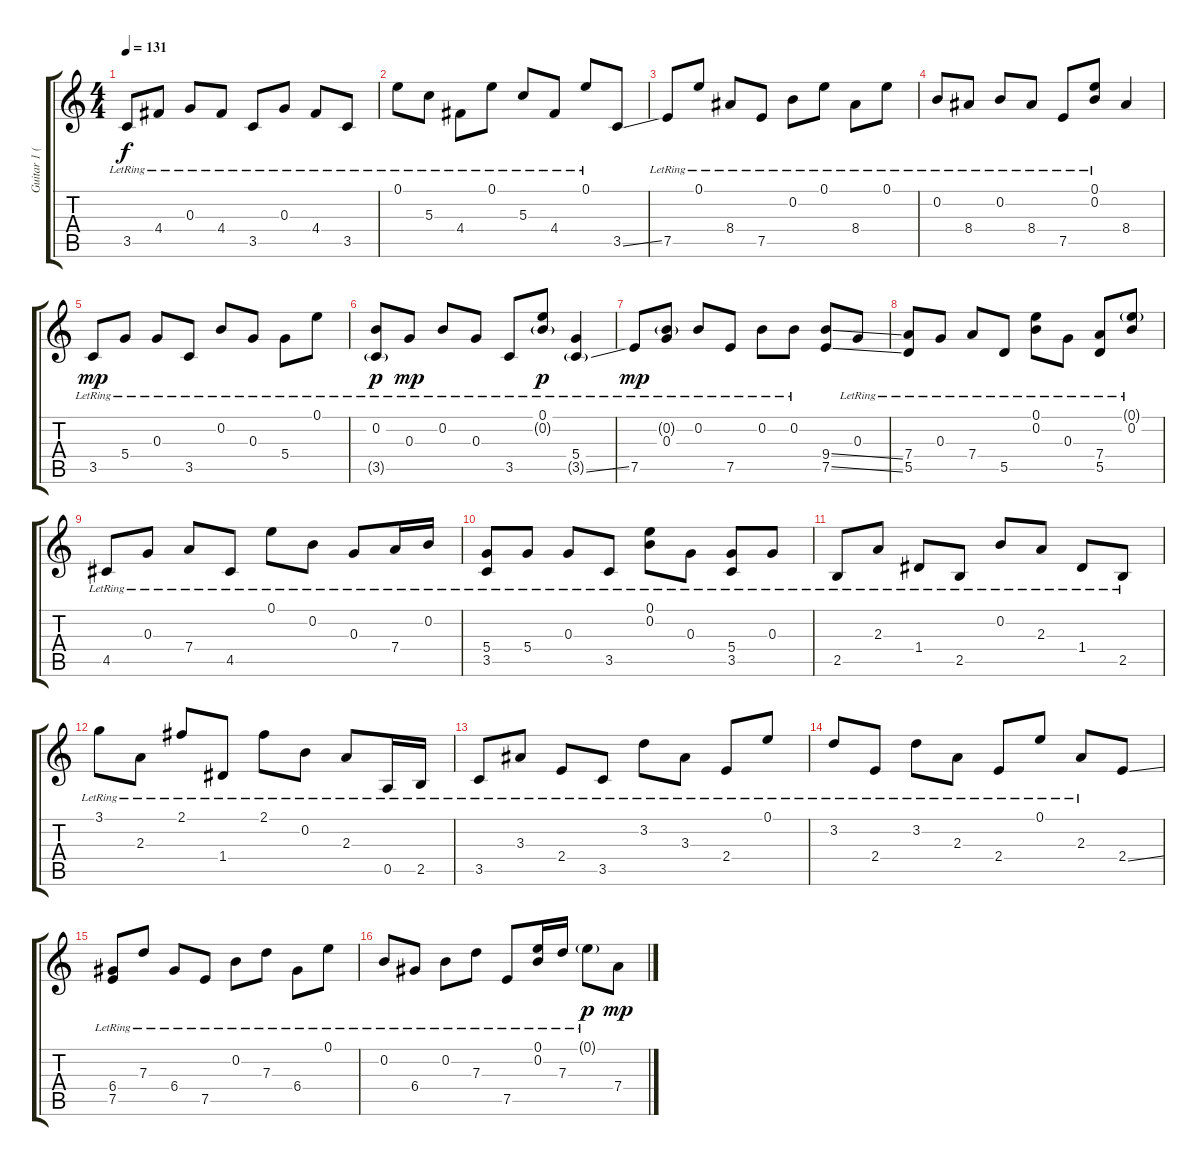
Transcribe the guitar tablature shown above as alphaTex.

\track ("Guitar 1 (Clean)" "Guitar 1 (") {instrument electricguitarclean}
\staff {score tabs}
\tuning (E4 B3 G3 D3 A2 E2) {hide}
\ts (4 4)
\tempo 131
\clef g2
\ks c
3.5{lr}.8{dy f} 4.4{lr}.8 0.3{lr}.8 4.4{lr}.8 3.5{lr}.8 0.3{lr}.8 4.4{lr}.8 3.5{lr}.8 |
0.1{lr}.8 5.3{lr}.8 4.4{lr}.8 0.1{lr}.8 5.3{lr}.8 4.4{lr}.8 0.1{lr}.8 3.5{ss}.8 |
7.5{lr}.8 0.1{lr}.8 8.4{lr}.8 7.5{lr}.8 0.2{lr}.8 0.1{lr}.8 8.4{lr}.8 0.1{lr}.8 |
0.2{lr}.8 8.4{lr}.8 0.2{lr}.8 8.4{lr}.8 7.5{lr}.8 (0.1{lr} 0.2{lr}).8 8.4.4 |
3.5{lr}.8{dy mp} 5.4{lr}.8 0.3{lr}.8 3.5{lr}.8 0.2{lr}.8 0.3{lr}.8 5.4{lr}.8 0.1{lr}.8 |
(0.2{lr} 3.5{g lr}).8{dy p} 0.3{lr}.8{dy mp} 0.2{lr}.8 0.3{lr}.8 3.5{lr}.8 (0.1{lr} 0.2{g lr}).8{dy p} (5.4{lr} 3.5{ss g}).4 |
7.5{lr}.8{dy mp} (0.2{g lr} 0.3{lr}).8 0.2{lr}.8 7.5{lr}.8 0.2{lr}.8 0.2{lr}.8 (9.4{ss} 7.5{ss}).8 0.3{lr}.8 |
(7.4{lr} 5.5{lr}).8 0.3{lr}.8 7.4{lr}.8 5.5{lr}.8 (0.1{lr} 0.2{lr}).8 0.3{lr}.8 (7.4{lr} 5.5{lr}).8 (0.1{g lr} 0.2{lr}).8 |
4.5{lr}.8 0.3{lr}.8 7.4{lr}.8 4.5{lr}.8 0.1{lr}.8 0.2{lr}.8 0.3{lr}.8 7.4{lr}.16 0.2{lr}.16 |
(5.4{lr} 3.5{lr}).8 5.4{lr}.8 0.3{lr}.8 3.5{lr}.8 (0.1{lr} 0.2{lr}).8 0.3{lr}.8 (5.4{lr} 3.5{lr}).8 0.3{lr}.8 |
2.5{lr}.8 2.3{lr}.8 1.4{lr}.8 2.5{lr}.8 0.2{lr}.8 2.3{lr}.8 1.4{lr}.8 2.5{lr}.8 |
3.1{lr}.8 2.3{lr}.8 2.1{lr}.8 1.4{lr}.8 2.1{lr}.8 0.2{lr}.8 2.3{lr}.8 0.5{lr}.16 2.5{lr}.16 |
3.5{lr}.8 3.3{lr}.8 2.4{lr}.8 3.5{lr}.8 3.2{lr}.8 3.3{lr}.8 2.4{lr}.8 0.1{lr}.8 |
3.2{lr}.8 2.4{lr}.8 3.2{lr}.8 2.3{lr}.8 2.4{lr}.8 0.1{lr}.8 2.3{lr}.8 2.4{ss}.8 |
(6.4{lr} 7.5{lr}).8 7.3{lr}.8 6.4{lr}.8 7.5{lr}.8 0.2{lr}.8 7.3{lr}.8 6.4{lr}.8 0.1{lr}.8 |
0.2{lr}.8 6.4{lr}.8 0.2{lr}.8 7.3{lr}.8 7.5{lr}.8 (0.1{lr} 0.2{lr}).16 7.3{lr}.16 0.1{g lr}.8{dy p} 7.4{ss}.8{dy mp}
